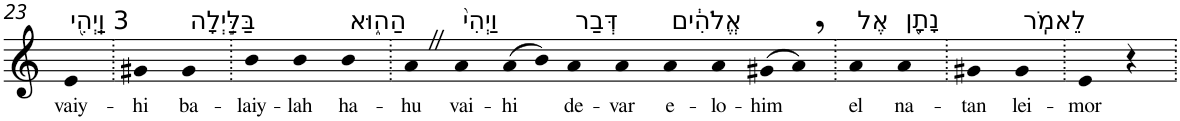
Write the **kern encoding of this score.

**kern	**text
*part1	*part1
*staff1	*staff1
*I"Piano	*
*I'Pno	*
!!LO:PB:g=z
*clefG2	*
*k[]	*
=23	=23
!LO:TX:a:t=3 וַֽיְהִ֖י	!
!	!LO:LY:b
4e	vaiy-
=24.	=24.
!	!LO:LY:b
4g#X	-hi
!LO:TX:a:t=בַּלַּ֣יְלָה	!
!	!LO:LY:b
4g#	ba-
=25.	=25.
!	!LO:LY:b
4b	-laiy-
!	!LO:LY:b
4b	-lah
!LO:TX:a:t=הַה֑וּא	!
!	!LO:LY:b
4b	ha-
=26.	=26.
!	!LO:LY:b
4aZ	-hu
!LO:TX:a:t=וַיְהִי֙	!
!	!LO:LY:b
4a	vai-
!	!LO:LY:b
(>8a	-hi
8b)	.
!LO:TX:a:t=דְּבַר	!
!	!LO:LY:b
4a	de-
!	!LO:LY:b
4a	-var
!LO:TX:a:t=אֱלֹהִ֔ים	!
!	!LO:LY:b
4a	e-
!	!LO:LY:b
4a	-lo-
!	!LO:LY:b
(>8g#X	-him
8a,)	.
=27.	=27.
!LO:TX:a:t=אֶל	!
!	!LO:LY:b
4a	el
!LO:TX:a:t=נָתָ֖ן	!
!	!LO:LY:b
4a	na-
=28.	=28.
!	!LO:LY:b
4g#X	-tan
!LO:TX:a:t=לֵאמֹֽר	!
!	!LO:LY:b
4g#	lei-
=29.	=29.
!	!LO:LY:b
4e	-mor
4r	.
=.	=.
*-	*-
